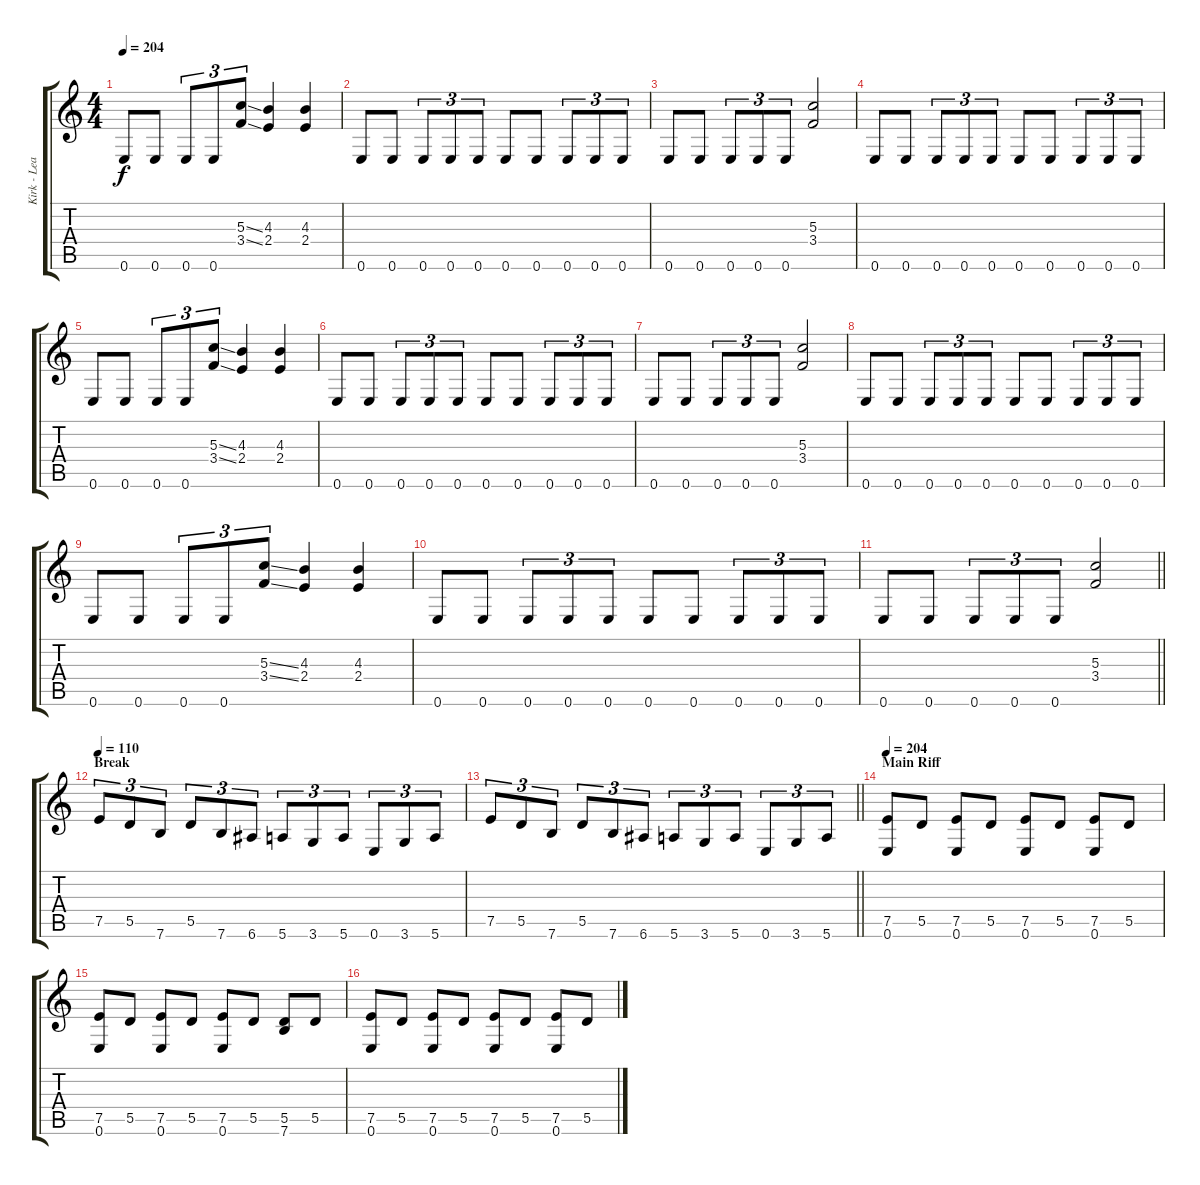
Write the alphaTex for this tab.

\track ("Kirk - Lead Guitar" "Kirk - Lea") {solo instrument distortionguitar}
\staff {score tabs}
\tuning (E4 B3 G3 D3 A2 E2) {hide}
\ts (4 4)
\tempo 204
\clef g2
\ks c
0.6.8{dy f} 0.6.8 0.6.8{tu (3 2)} 0.6.8{tu (3 2)} (5.3{ss} 3.4{ss}).8{tu (3 2)} (4.3 2.4).4 (4.3 2.4).4 |
0.6.8 0.6.8 0.6.8{tu (3 2)} 0.6.8{tu (3 2)} 0.6.8{tu (3 2)} 0.6.8 0.6.8 0.6.8{tu (3 2)} 0.6.8{tu (3 2)} 0.6.8{tu (3 2)} |
0.6.8 0.6.8 0.6.8{tu (3 2)} 0.6.8{tu (3 2)} 0.6.8{tu (3 2)} (5.3 3.4).2 |
0.6.8 0.6.8 0.6.8{tu (3 2)} 0.6.8{tu (3 2)} 0.6.8{tu (3 2)} 0.6.8 0.6.8 0.6.8{tu (3 2)} 0.6.8{tu (3 2)} 0.6.8{tu (3 2)} |
0.6.8 0.6.8 0.6.8{tu (3 2)} 0.6.8{tu (3 2)} (5.3{ss} 3.4{ss}).8{tu (3 2)} (4.3 2.4).4 (4.3 2.4).4 |
0.6.8 0.6.8 0.6.8{tu (3 2)} 0.6.8{tu (3 2)} 0.6.8{tu (3 2)} 0.6.8 0.6.8 0.6.8{tu (3 2)} 0.6.8{tu (3 2)} 0.6.8{tu (3 2)} |
0.6.8 0.6.8 0.6.8{tu (3 2)} 0.6.8{tu (3 2)} 0.6.8{tu (3 2)} (5.3 3.4).2 |
0.6.8 0.6.8 0.6.8{tu (3 2)} 0.6.8{tu (3 2)} 0.6.8{tu (3 2)} 0.6.8 0.6.8 0.6.8{tu (3 2)} 0.6.8{tu (3 2)} 0.6.8{tu (3 2)} |
0.6.8 0.6.8 0.6.8{tu (3 2)} 0.6.8{tu (3 2)} (5.3{ss} 3.4{ss}).8{tu (3 2)} (4.3 2.4).4 (4.3 2.4).4 |
0.6.8 0.6.8 0.6.8{tu (3 2)} 0.6.8{tu (3 2)} 0.6.8{tu (3 2)} 0.6.8 0.6.8 0.6.8{tu (3 2)} 0.6.8{tu (3 2)} 0.6.8{tu (3 2)} |
\barLineRight lightlight
0.6.8 0.6.8 0.6.8{tu (3 2)} 0.6.8{tu (3 2)} 0.6.8{tu (3 2)} (5.3 3.4).2 |
\section ("" "Break")
\tempo 110
7.5.8{tu (3 2)} 5.5.8{tu (3 2)} 7.6.8{tu (3 2)} 5.5.8{tu (3 2)} 7.6.8{tu (3 2)} 6.6.8{tu (3 2)} 5.6.8{tu (3 2)} 3.6.8{tu (3 2)} 5.6.8{tu (3 2)} 0.6.8{tu (3 2)} 3.6.8{tu (3 2)} 5.6.8{tu (3 2)} |
\barLineRight lightlight
7.5.8{tu (3 2)} 5.5.8{tu (3 2)} 7.6.8{tu (3 2)} 5.5.8{tu (3 2)} 7.6.8{tu (3 2)} 6.6.8{tu (3 2)} 5.6.8{tu (3 2)} 3.6.8{tu (3 2)} 5.6.8{tu (3 2)} 0.6.8{tu (3 2)} 3.6.8{tu (3 2)} 5.6.8{tu (3 2)} |
\section ("" "Main Riff")
\tempo 204
(7.5 0.6).8 5.5.8 (7.5 0.6).8 5.5.8 (7.5 0.6).8 5.5.8 (7.5 0.6).8 5.5.8 |
(7.5 0.6).8 5.5.8 (7.5 0.6).8 5.5.8 (7.5 0.6).8 5.5.8 (5.5 7.6).8 5.5.8 |
(7.5 0.6).8 5.5.8 (7.5 0.6).8 5.5.8 (7.5 0.6).8 5.5.8 (7.5 0.6).8 5.5.8
